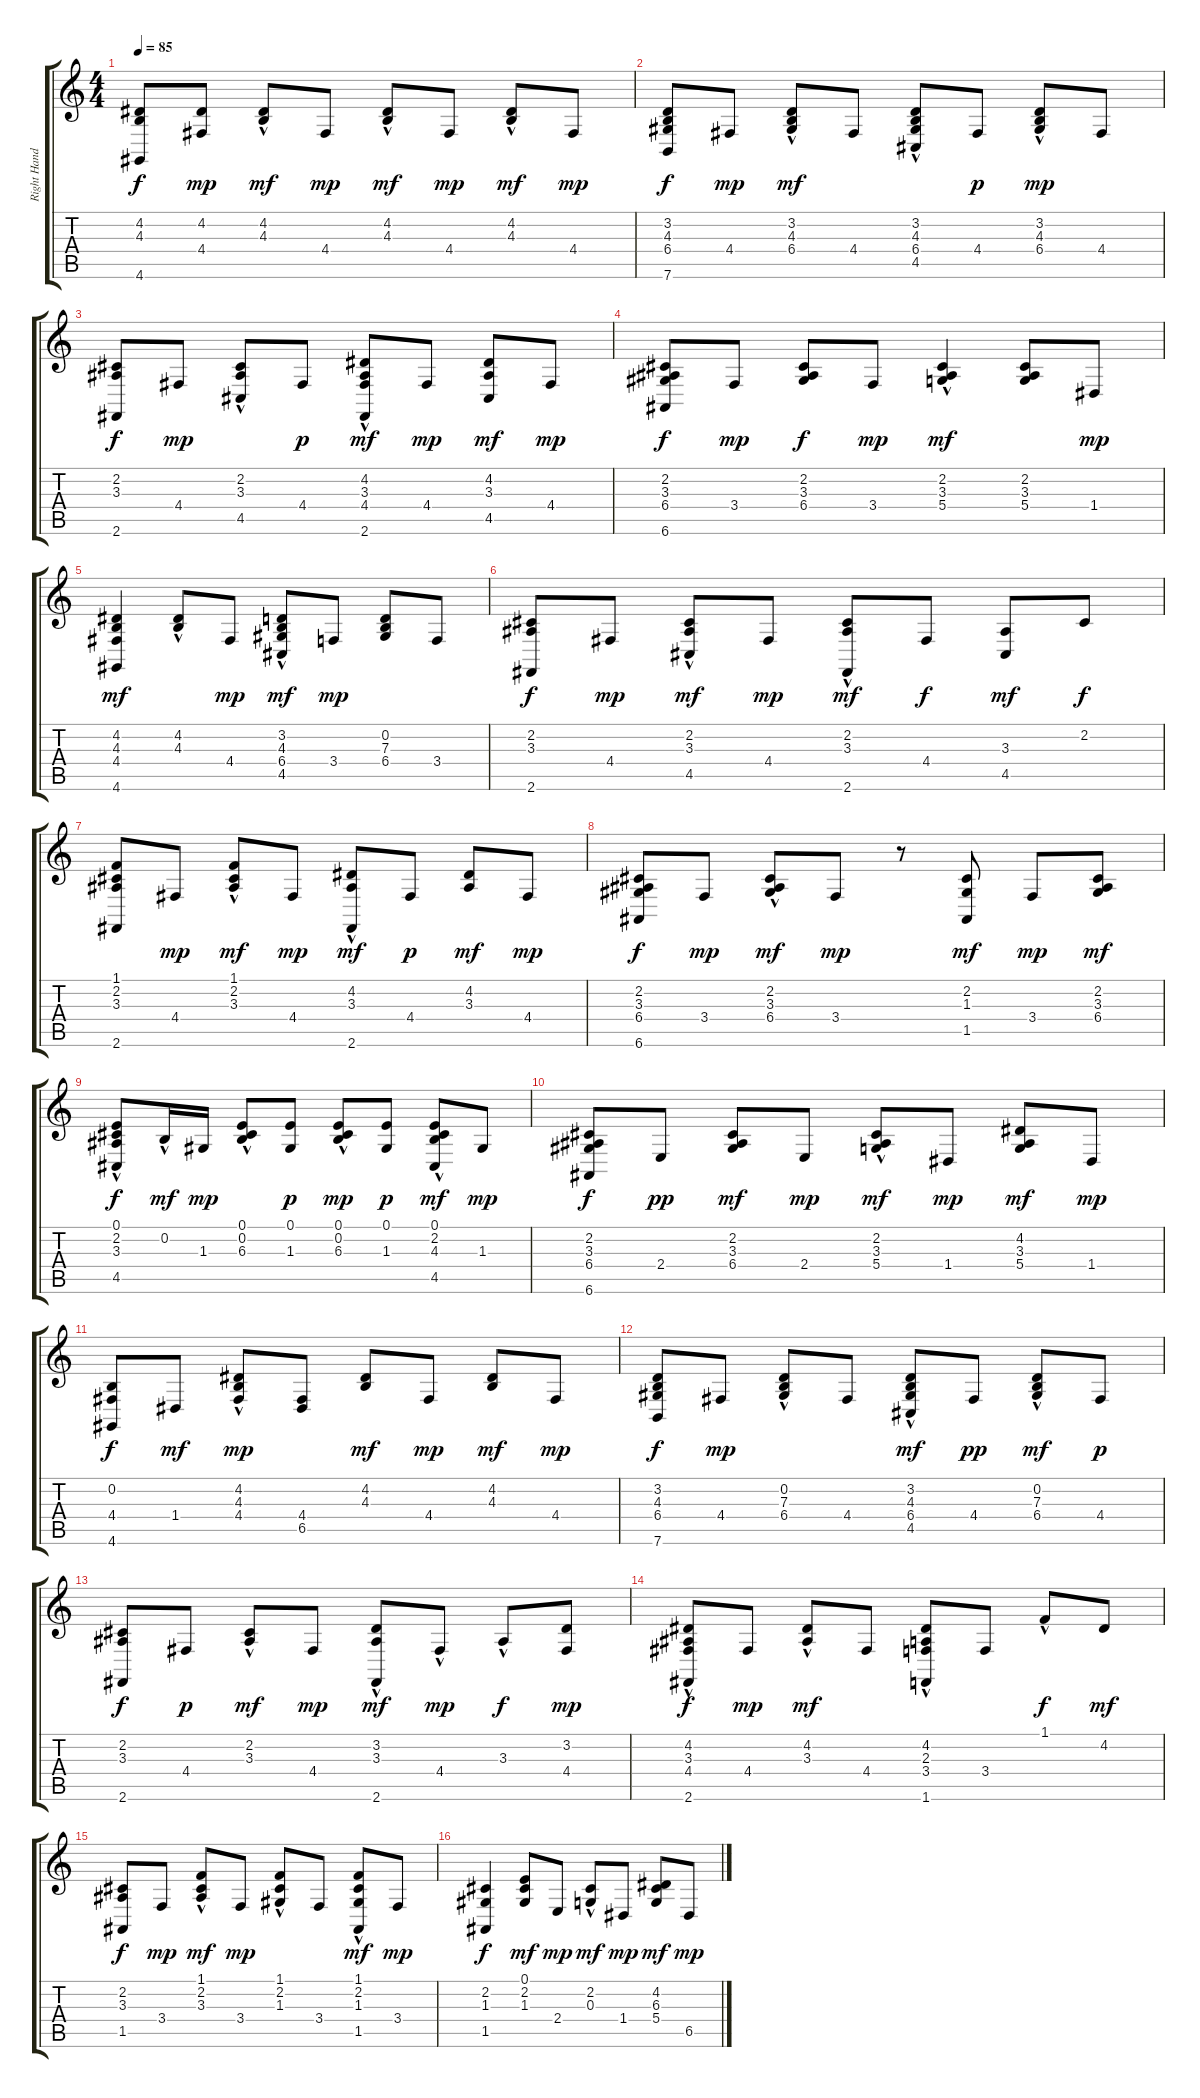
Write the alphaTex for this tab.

\track ("Right Hand" "Right Hand") {instrument acousticgrandpiano}
\staff {score tabs}
\tuning (E4 B3 G3 D3 A2 E2) {hide}
\ts (4 4)
\tempo 85
\clef g2
\ks c
(4.2 4.3 4.6).8{dy f} (4.2 4.4).8{dy mp} (4.2 4.3{hac}).8{dy mf} 4.4.8{dy mp} (4.2{hac} 4.3).8{dy mf} 4.4.8{dy mp} (4.2{hac} 4.3{hac}).8{dy mf} 4.4.8{dy mp} |
(3.2 4.3 6.4 7.6).8{dy f} 4.4.8{dy mp} (3.2{hac} 4.3 6.4{hac}).8{dy mf} 4.4.8 (3.2{hac} 4.3{hac} 6.4{hac} 4.5).8 4.4.8{dy p} (3.2{hac} 4.3 6.4).8{dy mp} 4.4.8 |
(2.2 3.3 2.6).8{dy f} 4.4.8{dy mp} (2.2{hac} 3.3{hac} 4.5).8 4.4.8{dy p} (4.2{hac} 3.3{hac} 4.4 2.6{hac}).8{dy mf} 4.4.8{dy mp} (4.2 3.3 4.5).8{dy mf} 4.4.8{dy mp} |
(2.2 3.3 6.4 6.6).8{dy f} 3.4.8{dy mp} (2.2 3.3 6.4).8{dy f} 3.4.8{dy mp} (2.2{hac} 3.3{hac} 5.4{hac}).4{dy mf} (2.2 3.3 5.4).8 1.4.8{dy mp} |
(4.2 4.3 4.4 4.6).4{dy mf} (4.2 4.3{hac}).8 4.4.8{dy mp} (3.2{hac} 4.3{hac} 6.4{hac} 4.5).8{dy mf} 3.4.8{dy mp} (0.2 7.3 6.4).8 3.4.8 |
(2.2 3.3 2.6).8{dy f} 4.4.8{dy mp} (2.2 3.3{hac} 4.5).8{dy mf} 4.4.8{dy mp} (2.2 3.3{hac} 2.6{hac}).8{dy mf} 4.4.8{dy f} (3.3 4.5).8{dy mf} 2.2.8{dy f} |
(1.1 2.2 3.3 2.6).8 4.4.8{dy mp} (1.1{hac} 2.2{hac} 3.3{hac}).8{dy mf} 4.4.8{dy mp} (4.2{hac} 3.3{hac} 2.6{hac}).8{dy mf} 4.4.8{dy p} (4.2 3.3).8{dy mf} 4.4.8{dy mp} |
(2.2 3.3 6.4 6.6).8{dy f} 3.4.8{dy mp} (2.2 3.3{hac} 6.4{hac}).8{dy mf} 3.4.8{dy mp} r.8 (2.2 1.3 1.5).8{dy mf} 3.4.8{dy mp} (2.2 3.3 6.4).8{dy mf} |
(0.1 2.2 3.3 4.5{hac}).8{dy f} 0.2{hac}.16{dy mf} 1.3.16{dy mp} (0.1 0.2{hac} 6.3{hac}).8 (0.1 1.3).8{dy p} (0.1{hac} 0.2{hac} 6.3{hac}).8{dy mp} (0.1 1.3).8{dy p} (0.1{hac} 2.2 4.3 4.5).8{dy mf} 1.3.8{dy mp} |
(2.2 3.3 6.4 6.6).8{dy f} 2.4.8{dy pp} (2.2 3.3 6.4).8{dy mf} 2.4.8{dy mp} (2.2{hac} 3.3 5.4{hac}).8{dy mf} 1.4.8{dy mp} (4.2 3.3 5.4).8{dy mf} 1.4.8{dy mp} |
(0.2 4.4 4.6).8{dy f} 1.4.8{dy mf} (4.2 4.3 4.4{hac}).8{dy mp} (4.4 6.5).8 (4.2 4.3).8{dy mf} 4.4.8{dy mp} (4.2 4.3).8{dy mf} 4.4.8{dy mp} |
(3.2 4.3 6.4 7.6).8{dy f} 4.4.8{dy mp} (0.2{hac} 7.3{hac} 6.4{hac}).8 4.4.8 (3.2{hac} 4.3 6.4{hac} 4.5).8{dy mf} 4.4.8{dy pp} (0.2{hac} 7.3{hac} 6.4{hac}).8{dy mf} 4.4.8{dy p} |
(2.2 3.3 2.6).8{dy f} 4.4.8{dy p} (2.2{hac} 3.3).8{dy mf} 4.4.8{dy mp} (3.2 3.3 2.6{hac}).8{dy mf} 4.4{hac}.8{dy mp} 3.3{hac}.8{dy f} (3.2 4.4).8{dy mp} |
(4.2 3.3 4.4{hac} 2.6).8{dy f} 4.4.8{dy mp} (4.2{hac} 3.3).8{dy mf} 4.4.8 (4.2{hac} 2.3{hac} 3.4 1.6).8 3.4.8 1.1{hac}.8{dy f} 4.2.8{dy mf} |
(2.2 3.3 1.5).8{dy f} 3.4.8{dy mp} (1.1 2.2{hac} 3.3).8{dy mf} 3.4.8{dy mp} (1.1 2.2{hac} 1.3{hac}).8 3.4.8 (1.1{hac} 2.2{hac} 1.3{hac} 1.5{hac}).8{dy mf} 3.4.8{dy mp} |
(2.2 1.3 1.5).4{dy f} (0.1 2.2 1.3).8{dy mf} 2.4.8{dy mp} (2.2{hac} 0.3{hac}).8{dy mf} 1.4.8{dy mp} (4.2 6.3 5.4).8{dy mf} 6.5.8{dy mp}
